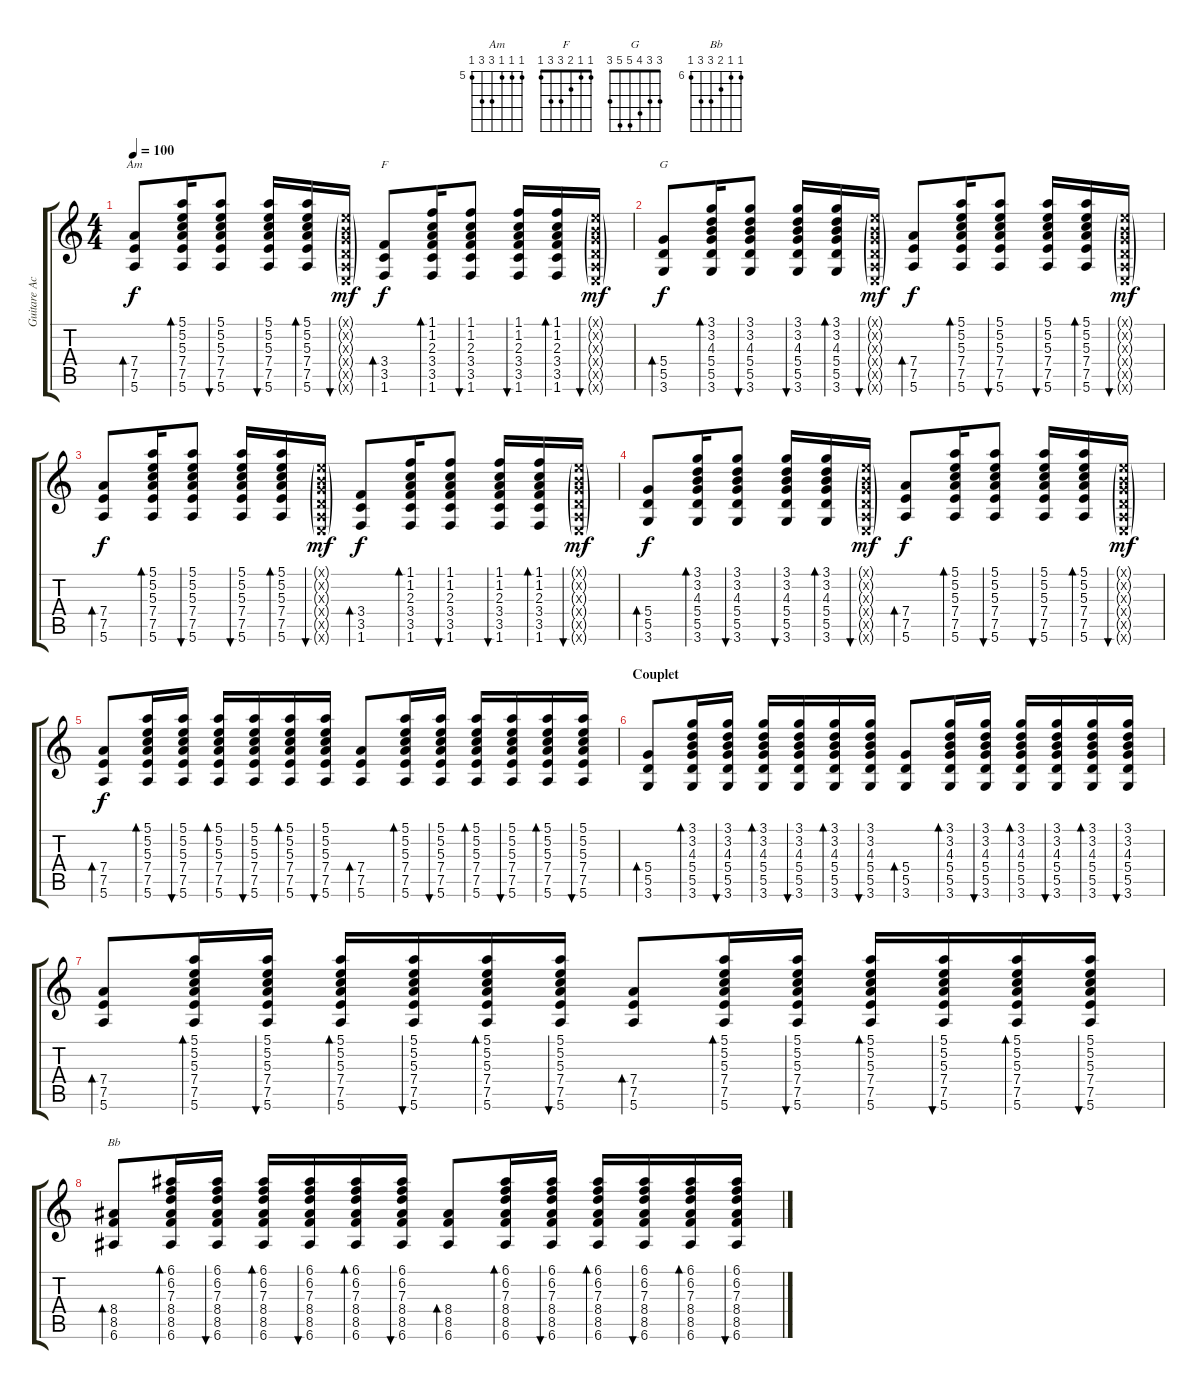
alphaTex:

\track ("Guitare Acoustique" "Guitare Ac") {instrument acousticguitarsteel}
\staff {score tabs}
\tuning (E4 B3 G3 D3 A2 E2) {hide}
\chord ("Am" 5 5 5 7 7 5) {firstfret 5}
\chord ("F" 1 1 2 3 3 1)
\chord ("G" 3 3 4 5 5 3)
\chord ("Bb" 6 6 7 8 8 6) {firstfret 6}
\ts (4 4)
\tempo 100
\clef g2
\ks c
(7.4 7.5 5.6).8{bd 30 ch "Am" dy f} (5.1 5.2 5.3 7.4 7.5 5.6).16{bd 30} (5.1 5.2 5.3 7.4 7.5 5.6).8{bu 30} (5.1 5.2 5.3 7.4 7.5 5.6).16{bu 30} (5.1 5.2 5.3 7.4 7.5 5.6).16{bd 30} (0.1{g x} 0.2{g x} 0.3{g x} 0.4{g x} 0.5{g x} 0.6{g x}).16{bu 30 dy mf} (3.4 3.5 1.6).8{bd 30 ch "F" dy f} (1.1 1.2 2.3 3.4 3.5 1.6).16{bd 30} (1.1 1.2 2.3 3.4 3.5 1.6).8{bu 30} (1.1 1.2 2.3 3.4 3.5 1.6).16{bu 30} (1.1 1.2 2.3 3.4 3.5 1.6).16{bd 30} (0.1{g x} 0.2{g x} 0.3{g x} 0.4{g x} 0.5{g x} 0.6{g x}).16{bu 30 dy mf} |
(5.4 5.5 3.6).8{bd 30 ch "G" dy f} (3.1 3.2 4.3 5.4 5.5 3.6).16{bd 30} (3.1 3.2 4.3 5.4 5.5 3.6).8{bu 30} (3.1 3.2 4.3 5.4 5.5 3.6).16{bu 30} (3.1 3.2 4.3 5.4 5.5 3.6).16{bd 30} (0.1{g x} 0.2{g x} 0.3{g x} 0.4{g x} 0.5{g x} 0.6{g x}).16{bu 30 dy mf} (7.4 7.5 5.6).8{bd 30 dy f} (5.1 5.2 5.3 7.4 7.5 5.6).16{bd 30} (5.1 5.2 5.3 7.4 7.5 5.6).8{bu 30} (5.1 5.2 5.3 7.4 7.5 5.6).16{bu 30} (5.1 5.2 5.3 7.4 7.5 5.6).16{bd 30} (0.1{g x} 0.2{g x} 0.3{g x} 0.4{g x} 0.5{g x} 0.6{g x}).16{bu 30 dy mf} |
(7.4 7.5 5.6).8{bd 30 dy f} (5.1 5.2 5.3 7.4 7.5 5.6).16{bd 30} (5.1 5.2 5.3 7.4 7.5 5.6).8{bu 30} (5.1 5.2 5.3 7.4 7.5 5.6).16{bu 30} (5.1 5.2 5.3 7.4 7.5 5.6).16{bd 30} (0.1{g x} 0.2{g x} 0.3{g x} 0.4{g x} 0.5{g x} 0.6{g x}).16{bu 30 dy mf} (3.4 3.5 1.6).8{bd 30 dy f} (1.1 1.2 2.3 3.4 3.5 1.6).16{bd 30} (1.1 1.2 2.3 3.4 3.5 1.6).8{bu 30} (1.1 1.2 2.3 3.4 3.5 1.6).16{bu 30} (1.1 1.2 2.3 3.4 3.5 1.6).16{bd 30} (0.1{g x} 0.2{g x} 0.3{g x} 0.4{g x} 0.5{g x} 0.6{g x}).16{bu 30 dy mf} |
(5.4 5.5 3.6).8{bd 30 dy f} (3.1 3.2 4.3 5.4 5.5 3.6).16{bd 30} (3.1 3.2 4.3 5.4 5.5 3.6).8{bu 30} (3.1 3.2 4.3 5.4 5.5 3.6).16{bu 30} (3.1 3.2 4.3 5.4 5.5 3.6).16{bd 30} (0.1{g x} 0.2{g x} 0.3{g x} 0.4{g x} 0.5{g x} 0.6{g x}).16{bu 30 dy mf} (7.4 7.5 5.6).8{bd 30 dy f} (5.1 5.2 5.3 7.4 7.5 5.6).16{bd 30} (5.1 5.2 5.3 7.4 7.5 5.6).8{bu 30} (5.1 5.2 5.3 7.4 7.5 5.6).16{bu 30} (5.1 5.2 5.3 7.4 7.5 5.6).16{bd 30} (0.1{g x} 0.2{g x} 0.3{g x} 0.4{g x} 0.5{g x} 0.6{g x}).16{bu 30 dy mf} |
(7.4 7.5 5.6).8{bd 30 dy f} (5.1 5.2 5.3 7.4 7.5 5.6).16{bd 30} (5.1 5.2 5.3 7.4 7.5 5.6).16{bu 30} (5.1 5.2 5.3 7.4 7.5 5.6).16{bd 30} (5.1 5.2 5.3 7.4 7.5 5.6).16{bu 30} (5.1 5.2 5.3 7.4 7.5 5.6).16{bd 30} (5.1 5.2 5.3 7.4 7.5 5.6).16{bu 30} (7.4 7.5 5.6).8{bd 30} (5.1 5.2 5.3 7.4 7.5 5.6).16{bd 30} (5.1 5.2 5.3 7.4 7.5 5.6).16{bu 30} (5.1 5.2 5.3 7.4 7.5 5.6).16{bd 30} (5.1 5.2 5.3 7.4 7.5 5.6).16{bu 30} (5.1 5.2 5.3 7.4 7.5 5.6).16{bd 30} (5.1 5.2 5.3 7.4 7.5 5.6).16{bu 30} |
\section ("" "Couplet")
(5.4 5.5 3.6).8{bd 30} (3.1 3.2 4.3 5.4 5.5 3.6).16{bd 30} (3.1 3.2 4.3 5.4 5.5 3.6).16{bu 30} (3.1 3.2 4.3 5.4 5.5 3.6).16{bd 30} (3.1 3.2 4.3 5.4 5.5 3.6).16{bu 30} (3.1 3.2 4.3 5.4 5.5 3.6).16{bd 30} (3.1 3.2 4.3 5.4 5.5 3.6).16{bu 30} (5.4 5.5 3.6).8{bd 30} (3.1 3.2 4.3 5.4 5.5 3.6).16{bd 30} (3.1 3.2 4.3 5.4 5.5 3.6).16{bu 30} (3.1 3.2 4.3 5.4 5.5 3.6).16{bd 30} (3.1 3.2 4.3 5.4 5.5 3.6).16{bu 30} (3.1 3.2 4.3 5.4 5.5 3.6).16{bd 30} (3.1 3.2 4.3 5.4 5.5 3.6).16{bu 30} |
(7.4 7.5 5.6).8{bd 30} (5.1 5.2 5.3 7.4 7.5 5.6).16{bd 30} (5.1 5.2 5.3 7.4 7.5 5.6).16{bu 30} (5.1 5.2 5.3 7.4 7.5 5.6).16{bd 30} (5.1 5.2 5.3 7.4 7.5 5.6).16{bu 30} (5.1 5.2 5.3 7.4 7.5 5.6).16{bd 30} (5.1 5.2 5.3 7.4 7.5 5.6).16{bu 30} (7.4 7.5 5.6).8{bd 30} (5.1 5.2 5.3 7.4 7.5 5.6).16{bd 30} (5.1 5.2 5.3 7.4 7.5 5.6).16{bu 30} (5.1 5.2 5.3 7.4 7.5 5.6).16{bd 30} (5.1 5.2 5.3 7.4 7.5 5.6).16{bu 30} (5.1 5.2 5.3 7.4 7.5 5.6).16{bd 30} (5.1 5.2 5.3 7.4 7.5 5.6).16{bu 30} |
(8.4 8.5 6.6).8{bd 30 ch "Bb"} (6.1 6.2 7.3 8.4 8.5 6.6).16{bd 30} (6.1 6.2 7.3 8.4 8.5 6.6).16{bu 30} (6.1 6.2 7.3 8.4 8.5 6.6).16{bd 30} (6.1 6.2 7.3 8.4 8.5 6.6).16{bu 30} (6.1 6.2 7.3 8.4 8.5 6.6).16{bd 30} (6.1 6.2 7.3 8.4 8.5 6.6).16{bu 30} (8.4 8.5 6.6).8{bd 30} (6.1 6.2 7.3 8.4 8.5 6.6).16{bd 30} (6.1 6.2 7.3 8.4 8.5 6.6).16{bu 30} (6.1 6.2 7.3 8.4 8.5 6.6).16{bd 30} (6.1 6.2 7.3 8.4 8.5 6.6).16{bu 30} (6.1 6.2 7.3 8.4 8.5 6.6).16{bd 30} (6.1 6.2 7.3 8.4 8.5 6.6).16{bu 30}
